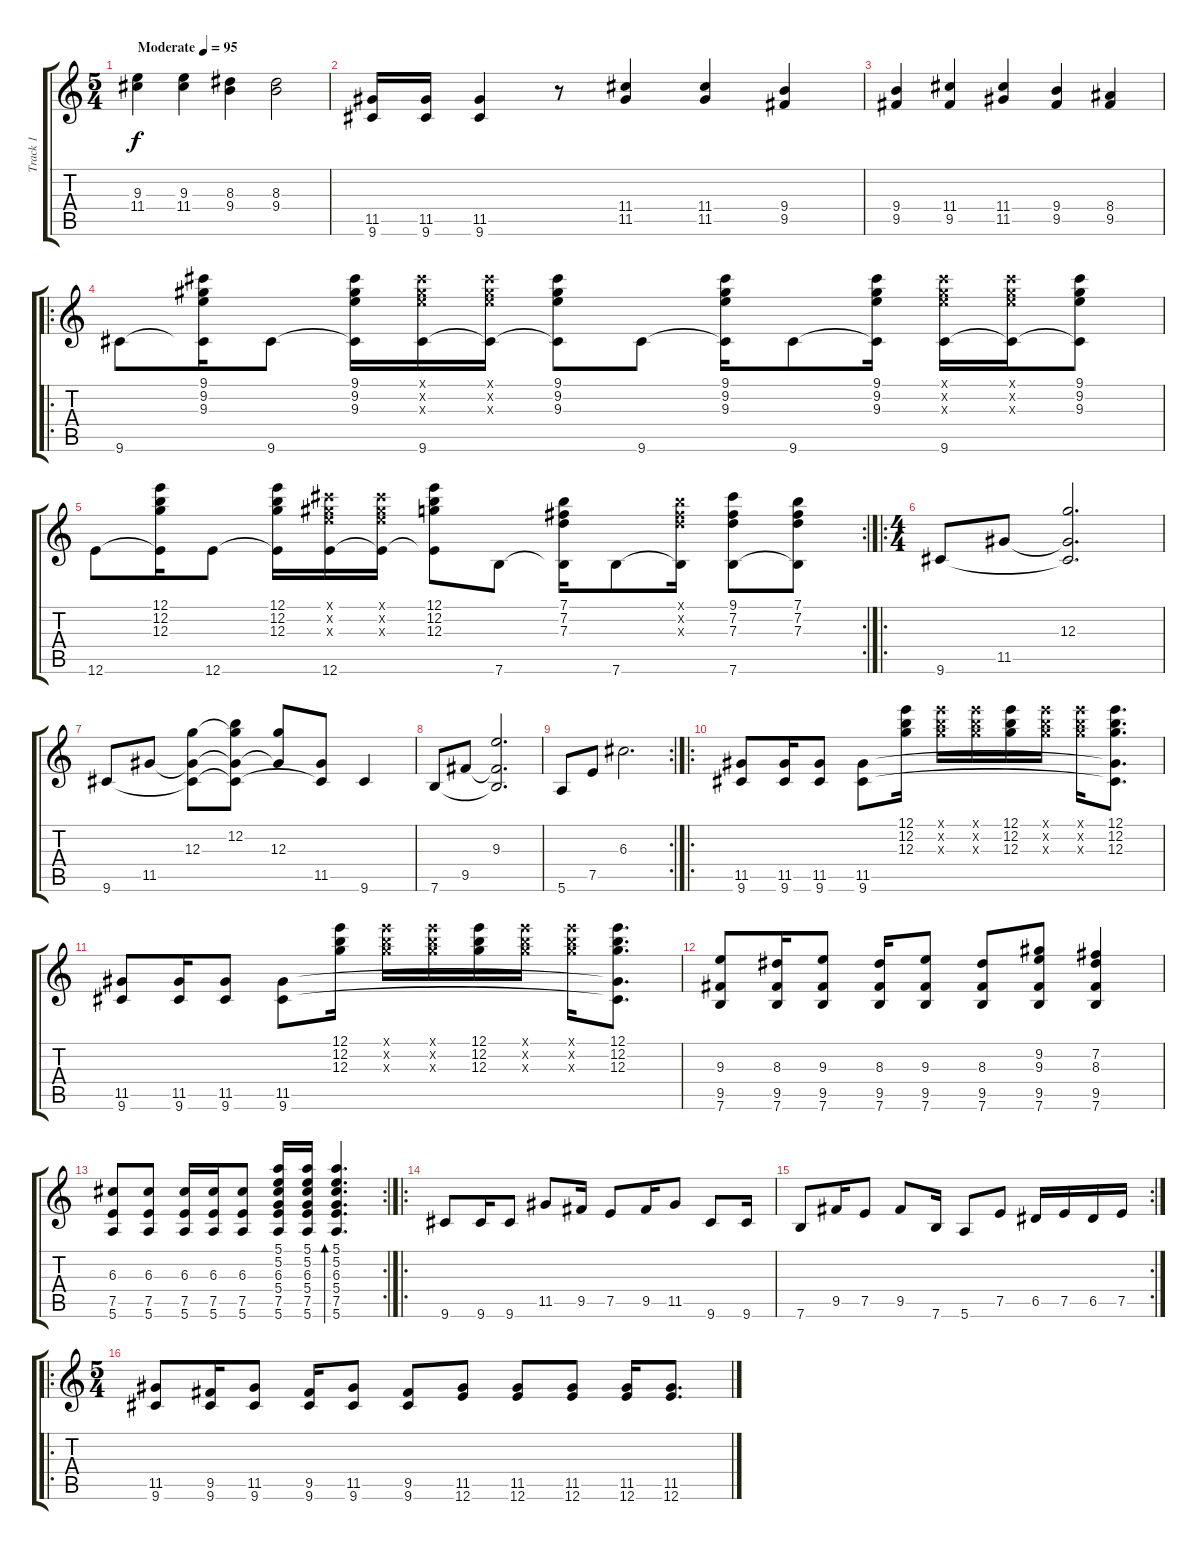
\track ("Track 1" "Track 1") {instrument electricguitarjazz}
\staff {score tabs}
\tuning (E4 B3 G3 D3 A2 E2) {hide}
\ts (5 4)
\tempo (95 "Moderate")
\clef g2
\ks c
(9.3 11.4).4{dy f instrument electricguitarjazz} (9.3 11.4).4 (8.3 9.4).4 (8.3 9.4).2 |
(11.5 9.6).16 (11.5 9.6).16 (11.5 9.6).4 r.8 (11.4 11.5).4 (11.4 11.5).4 (9.4 9.5).4 |
(9.4 9.5).4 (11.4 9.5).4 (11.4 11.5).4 (9.4 9.5).4 (8.4 9.5).4 |
\ro
9.6.8 (9.1 9.2 9.3 9.6{t}).16 9.6.8 (9.1 9.2 9.3 9.6{t}).16 (9.1{x} 9.2{x} 9.3{x} 9.6).16 (9.1{x} 9.2{x} 9.3{x} 9.6{t}).16 (9.1 9.2 9.3 9.6{t}).8 9.6.8 (9.1 9.2 9.3 9.6{t}).16 9.6.8 (9.1 9.2 9.3 9.6{t}).16 (9.1{x} 9.2{x} 9.3{x} 9.6).16 (9.1{x} 9.2{x} 9.3{x} 9.6{t}).16 (9.1 9.2 9.3 9.6{t}).8 |
\rc 2
12.6.8 (12.1 12.2 12.3 12.6{t}).16 12.6.8 (12.1 12.2 12.3 12.6{t}).16 (9.1{x} 9.2{x} 9.3{x} 12.6).16 (9.1{x} 9.2{x} 9.3{x} 12.6{t}).16 (12.1 12.2 12.3 12.6{t}).8 7.6.8 (7.1 7.2 7.3 7.6{t}).16 7.6.8 (7.1{x} 7.2{x} 7.3{x} 7.6{t}).16 (9.1 7.2 7.3 7.6).8 (7.1 7.2 7.3 7.6{t}).8 |
\ro
\ts (4 4)
9.6.8 11.5.8 (12.3 11.5{t} 9.6{t}).2{d} |
9.6.8 11.5.8 (12.3 11.5{t} 9.6{t}).8 (12.2 12.3{t} 11.5{t} 9.6{t}).8 (12.3 11.5{t}).8 (11.5 9.6{t}).8 9.6.4 |
7.6.8 9.5.8 (9.3 9.5{t} 7.6{t}).2{d} |
\rc 2
5.6.8 7.5.8 6.3.2{d} |
\ro
(11.5 9.6).8 (11.5 9.6).16 (11.5 9.6).8 (11.5 9.6).8 (12.1 12.2 12.3).16 (12.1{x} 12.2{x} 12.3{x}).16 (12.1{x} 12.2{x} 12.3{x}).16 (12.1 12.2 12.3).16 (12.1{x} 12.2{x} 12.3{x}).16 (12.1{x} 12.2{x} 12.3{x}).16 (12.1 12.2 12.3 11.5{t} 9.6{t}).8{d} |
(11.5 9.6).8 (11.5 9.6).16 (11.5 9.6).8 (11.5 9.6).8 (12.1 12.2 12.3).16 (12.1{x} 12.2{x} 12.3{x}).16 (12.1{x} 12.2{x} 12.3{x}).16 (12.1 12.2 12.3).16 (12.1{x} 12.2{x} 12.3{x}).16 (12.1{x} 12.2{x} 12.3{x}).16 (12.1 12.2 12.3 11.5{t} 9.6{t}).8{d} |
(9.3 9.5 7.6).8 (8.3 9.5 7.6).16 (9.3 9.5 7.6).8 (8.3 9.5 7.6).16 (9.3 9.5 7.6).8 (8.3 9.5 7.6).8 (9.2 9.3 9.5 7.6).8 (7.2 8.3 9.5 7.6).4 |
\rc 2
(6.3 7.5 5.6).8 (6.3 7.5 5.6).8 (6.3 7.5 5.6).16 (6.3 7.5 5.6).16 (6.3 7.5 5.6).8 (5.1 5.2 6.3 5.4 7.5 5.6).16 (5.1 5.2 6.3 5.4 7.5 5.6).16 (5.1 5.2 6.3 5.4 7.5 5.6).4{d bd 240} |
\ro
9.6.8 9.6.16 9.6.8 11.5.8 9.5.16 7.5.8 9.5.16 11.5.8 9.6.8 9.6.16 |
\rc 2
7.6.8 9.5.16 7.5.8 9.5.8 7.6.16 5.6.8 7.5.8 6.5.16 7.5.16 6.5.16 7.5.16 |
\ro
\ts (5 4)
(11.5 9.6).8 (9.5 9.6).16 (11.5 9.6).8 (9.5 9.6).16 (11.5 9.6).8 (9.5 9.6).8 (11.5 12.6).8 (11.5 12.6).8 (11.5 12.6).8 (11.5 12.6).16 (11.5 12.6).8{d}
